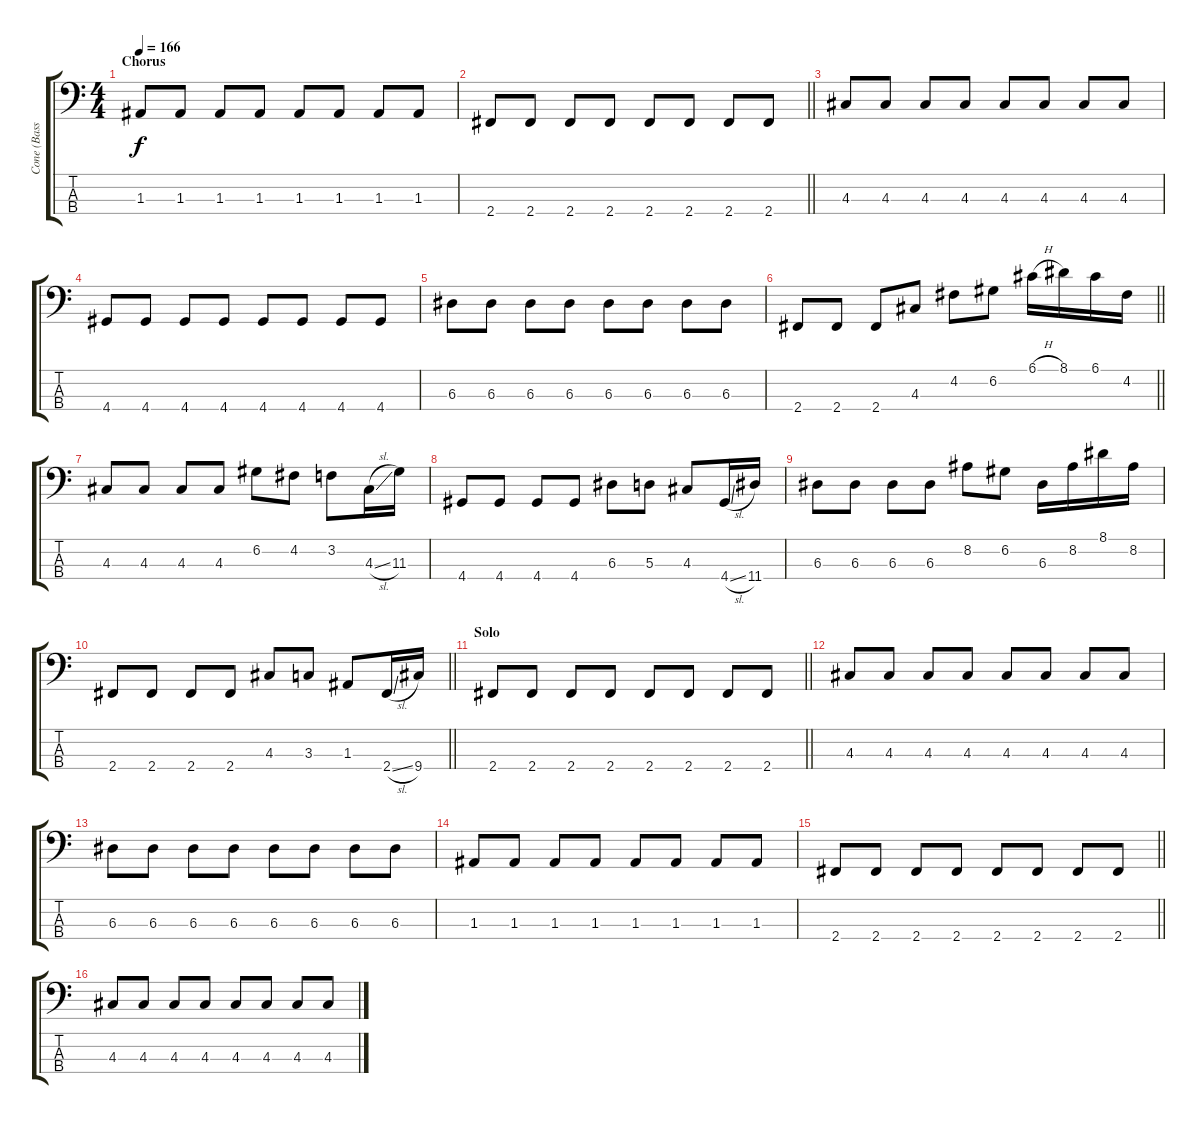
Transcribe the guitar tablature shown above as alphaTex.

\track ("Cone (Bass)" "Cone (Bass") {instrument electricbasspick}
\staff {score tabs}
\tuning (G2 D2 A1 E1) {hide}
\ts (4 4)
\section ("" "Chorus")
\tempo 166
\clef f4
\ks c
1.3.8{dy f} 1.3.8 1.3.8 1.3.8 1.3.8 1.3.8 1.3.8 1.3.8 |
\barLineRight lightlight
2.4.8 2.4.8 2.4.8 2.4.8 2.4.8 2.4.8 2.4.8 2.4.8 |
4.3.8 4.3.8 4.3.8 4.3.8 4.3.8 4.3.8 4.3.8 4.3.8 |
4.4.8 4.4.8 4.4.8 4.4.8 4.4.8 4.4.8 4.4.8 4.4.8 |
6.3.8 6.3.8 6.3.8 6.3.8 6.3.8 6.3.8 6.3.8 6.3.8 |
\barLineRight lightlight
2.4.8 2.4.8 2.4.8 4.3.8 4.2.8 6.2.8 6.1{h}.16 8.1.16 6.1.16 4.2.16 |
4.3.8 4.3.8 4.3.8 4.3.8 6.2.8 4.2.8 3.2.8 4.3{sl}.16 11.3.16 |
4.4.8 4.4.8 4.4.8 4.4.8 6.3.8 5.3.8 4.3.8 4.4{sl}.16 11.4.16 |
6.3.8 6.3.8 6.3.8 6.3.8 8.2.8 6.2.8 6.3.16 8.2.16 8.1.16 8.2.16 |
\barLineRight lightlight
2.4.8 2.4.8 2.4.8 2.4.8 4.3.8 3.3.8 1.3.8 2.4{sl}.16 9.4.16 |
\section ("" "Solo")
\barLineRight lightlight
2.4.8 2.4.8 2.4.8 2.4.8 2.4.8 2.4.8 2.4.8 2.4.8 |
4.3.8 4.3.8 4.3.8 4.3.8 4.3.8 4.3.8 4.3.8 4.3.8 |
6.3.8 6.3.8 6.3.8 6.3.8 6.3.8 6.3.8 6.3.8 6.3.8 |
1.3.8 1.3.8 1.3.8 1.3.8 1.3.8 1.3.8 1.3.8 1.3.8 |
\barLineRight lightlight
2.4.8 2.4.8 2.4.8 2.4.8 2.4.8 2.4.8 2.4.8 2.4.8 |
4.3.8 4.3.8 4.3.8 4.3.8 4.3.8 4.3.8 4.3.8 4.3.8
